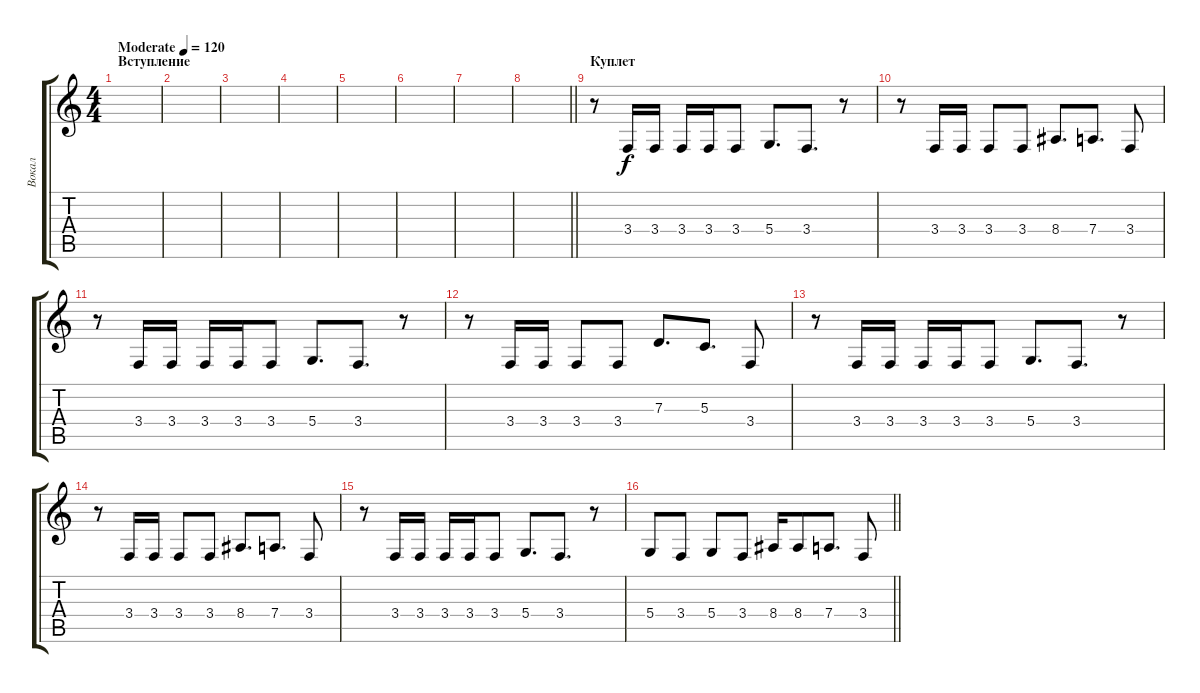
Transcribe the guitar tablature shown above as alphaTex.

\track ("Вокал" "Вокал") {instrument lead2sawtooth}
\staff {score tabs}
\tuning (E4 B3 G3 D3 A2 E2) {hide}
\ts (4 4)
\section ("" "Вступление")
\tempo (120 "Moderate")
\clef g2
\ks c
|
|
|
|
|
|
|
\barLineRight lightlight
|
\section ("" "Куплет")
r.8 3.4.16 3.4.16 3.4.16 3.4.16 3.4.8 5.4.8{d} 3.4.8{d} r.8 |
r.8 3.4.16 3.4.16 3.4.8 3.4.8 8.4.8{d} 7.4.8{d} 3.4.8 |
r.8 3.4.16 3.4.16 3.4.16 3.4.16 3.4.8 5.4.8{d} 3.4.8{d} r.8 |
r.8 3.4.16 3.4.16 3.4.8 3.4.8 7.3.8{d} 5.3.8{d} 3.4.8 |
r.8 3.4.16 3.4.16 3.4.16 3.4.16 3.4.8 5.4.8{d} 3.4.8{d} r.8 |
r.8 3.4.16 3.4.16 3.4.8 3.4.8 8.4.8{d} 7.4.8{d} 3.4.8 |
r.8 3.4.16 3.4.16 3.4.16 3.4.16 3.4.8 5.4.8{d} 3.4.8{d} r.8 |
\barLineRight lightlight
5.4.8 3.4.8 5.4.8 3.4.8 8.4.16 8.4.8 7.4.8{d} 3.4.8
